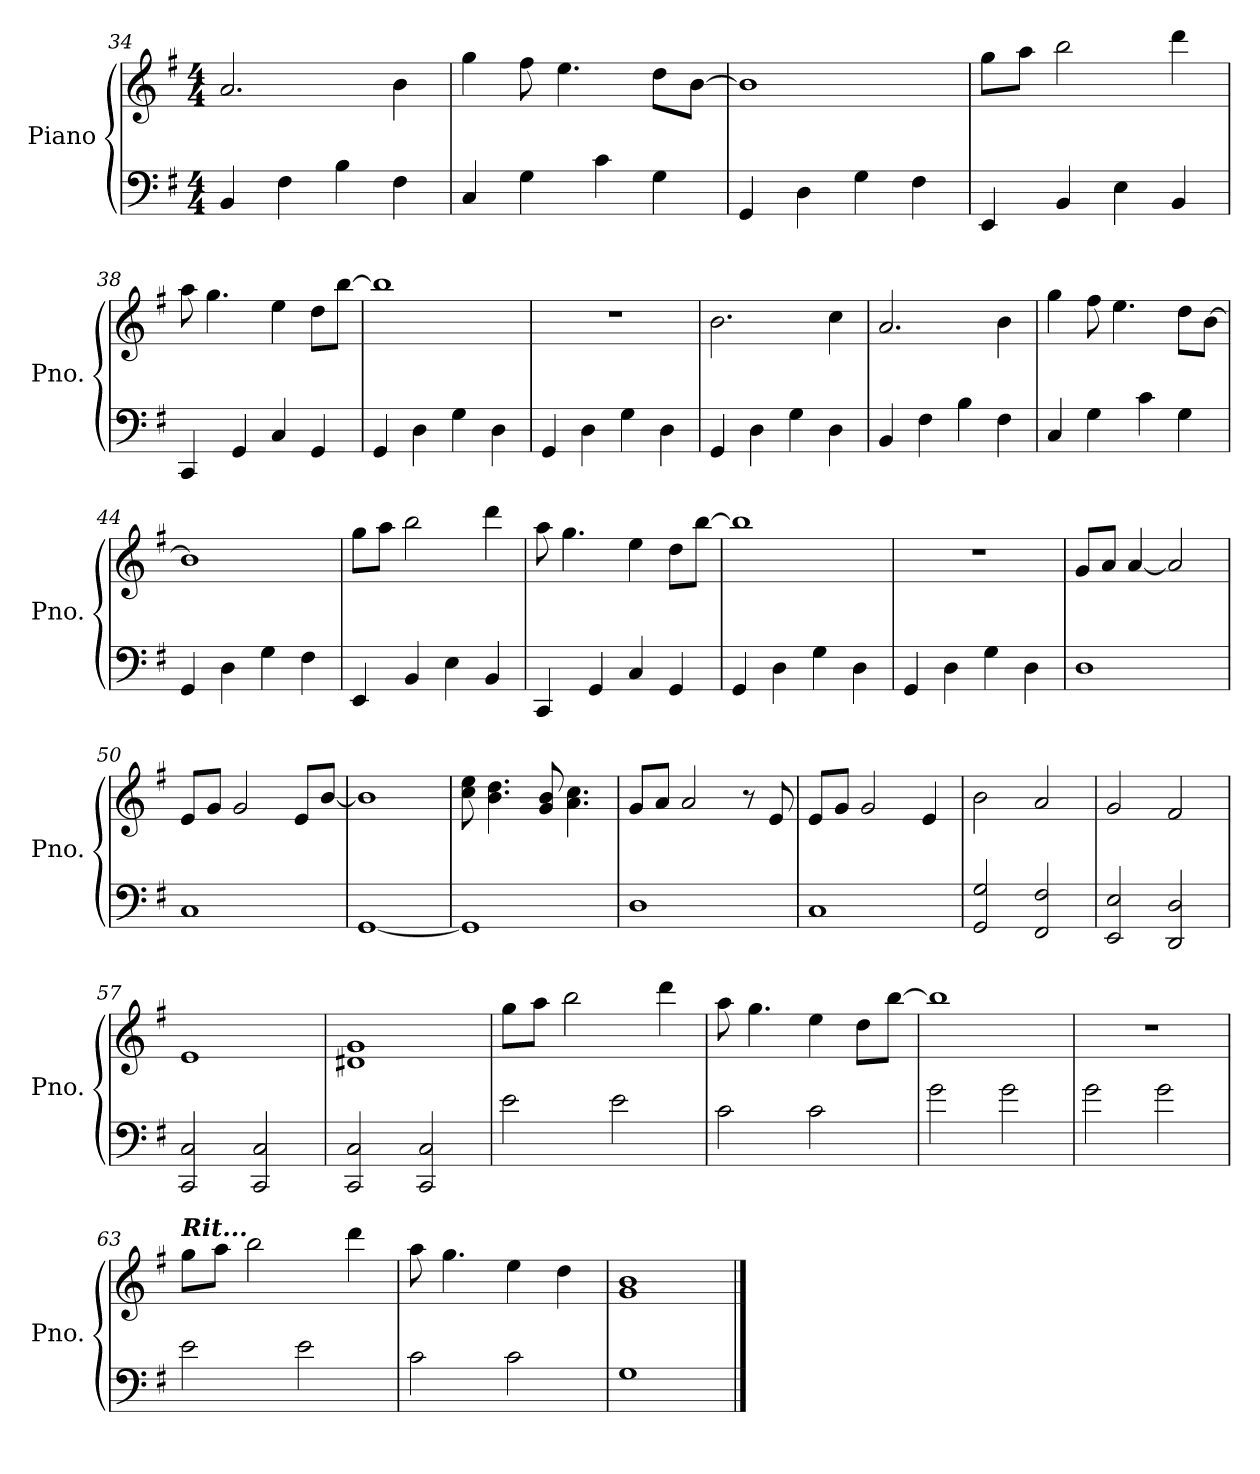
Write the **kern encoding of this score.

**kern	**kern
*part1	*part1
*staff2	*staff1
*I"Piano	*
*I'Pno.	*
!!LO:LB:g=z
*clefF4	*clefG2
*k[f#]	*k[f#]
*M4/4	*M4/4
=34	=34
4BB/	2.a/
4F#\	.
4B\	.
4F#\	4b\
=35	=35
4C/	4gg\
4G\	8ff#\
.	4.ee\
4c\	.
4G\	8dd\L
.	[8b\J
=36	=36
4GG/	1b]
4D\	.
4G\	.
4F#\	.
=37	=37
4EE/	8gg\L
.	8aa\J
4BB/	2bb\
4E\	.
4BB/	4ddd\
=38	=38
4CC/	8aa\
.	4.gg\
4GG/	.
4C/	4ee\
4GG/	8dd\L
.	[8bb\J
=39	=39
4GG/	1bb]
4D\	.
4G\	.
4D\	.
=40	=40
4GG/	1r
4D\	.
4G\	.
4D\	.
=41	=41
4GG/	2.b\
4D\	.
4G\	.
4D\	4cc\
!!LO:PB:g=z
=42	=42
4BB/	2.a/
4F#\	.
4B\	.
4F#\	4b\
=43	=43
4C/	4gg\
4G\	8ff#\
.	4.ee\
4c\	.
4G\	8dd\L
.	[8b\J
=44	=44
4GG/	1b]
4D\	.
4G\	.
4F#\	.
=45	=45
4EE/	8gg\L
.	8aa\J
4BB/	2bb\
4E\	.
4BB/	4ddd\
=46	=46
4CC/	8aa\
.	4.gg\
4GG/	.
4C/	4ee\
4GG/	8dd\L
.	[8bb\J
=47	=47
4GG/	1bb]
4D\	.
4G\	.
4D\	.
=48	=48
4GG/	1r
4D\	.
4G\	.
4D\	.
=49	=49
1D	8g/L
.	8a/J
.	[4a/
.	2a/]
!!LO:LB:g=z
=50	=50
1C	8e/L
.	8g/J
.	2g/
.	8e/L
.	[8b/J
=51	=51
[1GG	1b]
=52	=52
1GG]	8cc\ 8ee\
.	4.b\ 4.dd\
.	8g/ 8b/
.	4.a\ 4.cc\
=53	=53
1D	8g/L
.	8a/J
.	2a/
.	8r
.	8e/
=54	=54
1C	8e/L
.	8g/J
.	2g/
.	4e/
=55	=55
2GG/ 2G/	2b\
2FF#/ 2F#/	2a/
=56	=56
2EE/ 2E/	2g/
2DD/ 2D/	2f#/
=57	=57
2CC/ 2C/	1e
2CC/ 2C/	.
=58	=58
2CC/ 2C/	1d#X 1g
2CC/ 2C/	.
=59	=59
2e\	8gg\L
.	8aa\J
.	2bb\
2e\	.
.	4ddd\
!!LO:LB:g=z
=60	=60
2c\	8aa\
.	4.gg\
2c\	4ee\
.	8dd\L
.	[8bb\J
=61	=61
2g\	1bb]
2g\	.
=62	=62
2g\	1r
2g\	.
=63	=63
!	!LO:TX:a:Bi:t=Rit...
2e\	8gg\L
.	8aa\J
.	2bb\
2e\	.
.	4ddd\
=64	=64
2c\	8aa\
.	4.gg\
2c\	4ee\
.	4dd\
=65	=65
1G	1g 1b
==	==
*-	*-
